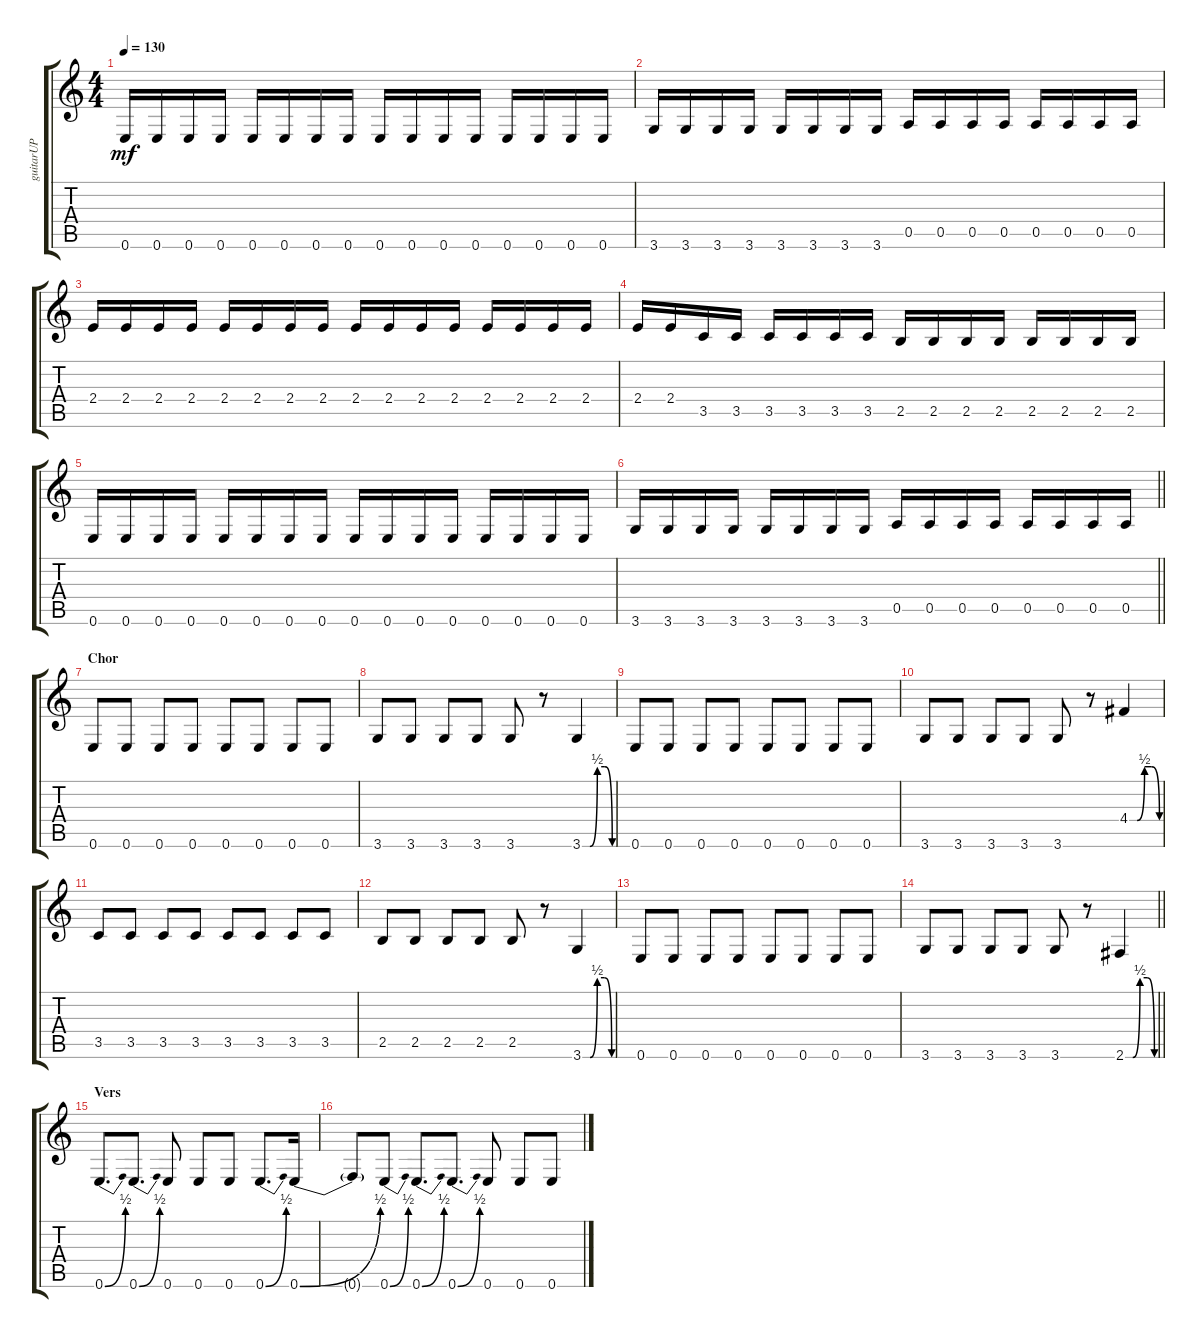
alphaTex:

\track ("guitarUP" "guitarUP") {instrument distortionguitar}
\staff {score tabs}
\tuning (E4 B3 G3 D3 A2 E2) {hide}
\ts (4 4)
\tempo 130
\clef g2
\ks c
0.6.16{dy mf} 0.6.16 0.6.16 0.6.16 0.6.16 0.6.16 0.6.16 0.6.16 0.6.16 0.6.16 0.6.16 0.6.16 0.6.16 0.6.16 0.6.16 0.6.16 |
3.6.16 3.6.16 3.6.16 3.6.16 3.6.16 3.6.16 3.6.16 3.6.16 0.5.16 0.5.16 0.5.16 0.5.16 0.5.16 0.5.16 0.5.16 0.5.16 |
2.4.16 2.4.16 2.4.16 2.4.16 2.4.16 2.4.16 2.4.16 2.4.16 2.4.16 2.4.16 2.4.16 2.4.16 2.4.16 2.4.16 2.4.16 2.4.16 |
2.4.16 2.4.16 3.5.16 3.5.16 3.5.16 3.5.16 3.5.16 3.5.16 2.5.16 2.5.16 2.5.16 2.5.16 2.5.16 2.5.16 2.5.16 2.5.16 |
0.6.16 0.6.16 0.6.16 0.6.16 0.6.16 0.6.16 0.6.16 0.6.16 0.6.16 0.6.16 0.6.16 0.6.16 0.6.16 0.6.16 0.6.16 0.6.16 |
\barLineRight lightlight
3.6.16 3.6.16 3.6.16 3.6.16 3.6.16 3.6.16 3.6.16 3.6.16 0.5.16 0.5.16 0.5.16 0.5.16 0.5.16 0.5.16 0.5.16 0.5.16 |
\section ("" "Chor")
0.6.8 0.6.8 0.6.8 0.6.8 0.6.8 0.6.8 0.6.8 0.6.8 |
3.6.8 3.6.8 3.6.8 3.6.8 3.6.8 r.8 3.6{be (custom 0 0 15 0 30 2 45 2 60 0)}.4 |
0.6.8 0.6.8 0.6.8 0.6.8 0.6.8 0.6.8 0.6.8 0.6.8 |
3.6.8 3.6.8 3.6.8 3.6.8 3.6.8 r.8 4.4{be (custom 0 0 15 0 30 2 44 2 60 0)}.4 |
3.5.8 3.5.8 3.5.8 3.5.8 3.5.8 3.5.8 3.5.8 3.5.8 |
2.5.8 2.5.8 2.5.8 2.5.8 2.5.8 r.8 3.6{be (custom 0 0 15 0 30 2 45 2 60 0)}.4 |
0.6.8 0.6.8 0.6.8 0.6.8 0.6.8 0.6.8 0.6.8 0.6.8 |
\barLineRight lightlight
3.6.8 3.6.8 3.6.8 3.6.8 3.6.8 r.8 2.6{be (custom 0 0 15 0 30 2 45 2 60 0)}.4 |
\section ("" "Vers")
0.6{be (bend 0 0 60 2)}.8{d} 0.6{be (bend 0 0 60 2)}.8{d} 0.6.8 0.6.8 0.6.8 0.6{be (bend 0 0 60 2)}.8{d} 0.6{be (bend 0 0 60 2)}.16 |
0.6{t}.8 0.6{be (bend 0 0 60 2)}.8 0.6{be (bend 0 0 60 2)}.8{d} 0.6{be (bend 0 0 60 2)}.8{d} 0.6.8 0.6.8 0.6.8
